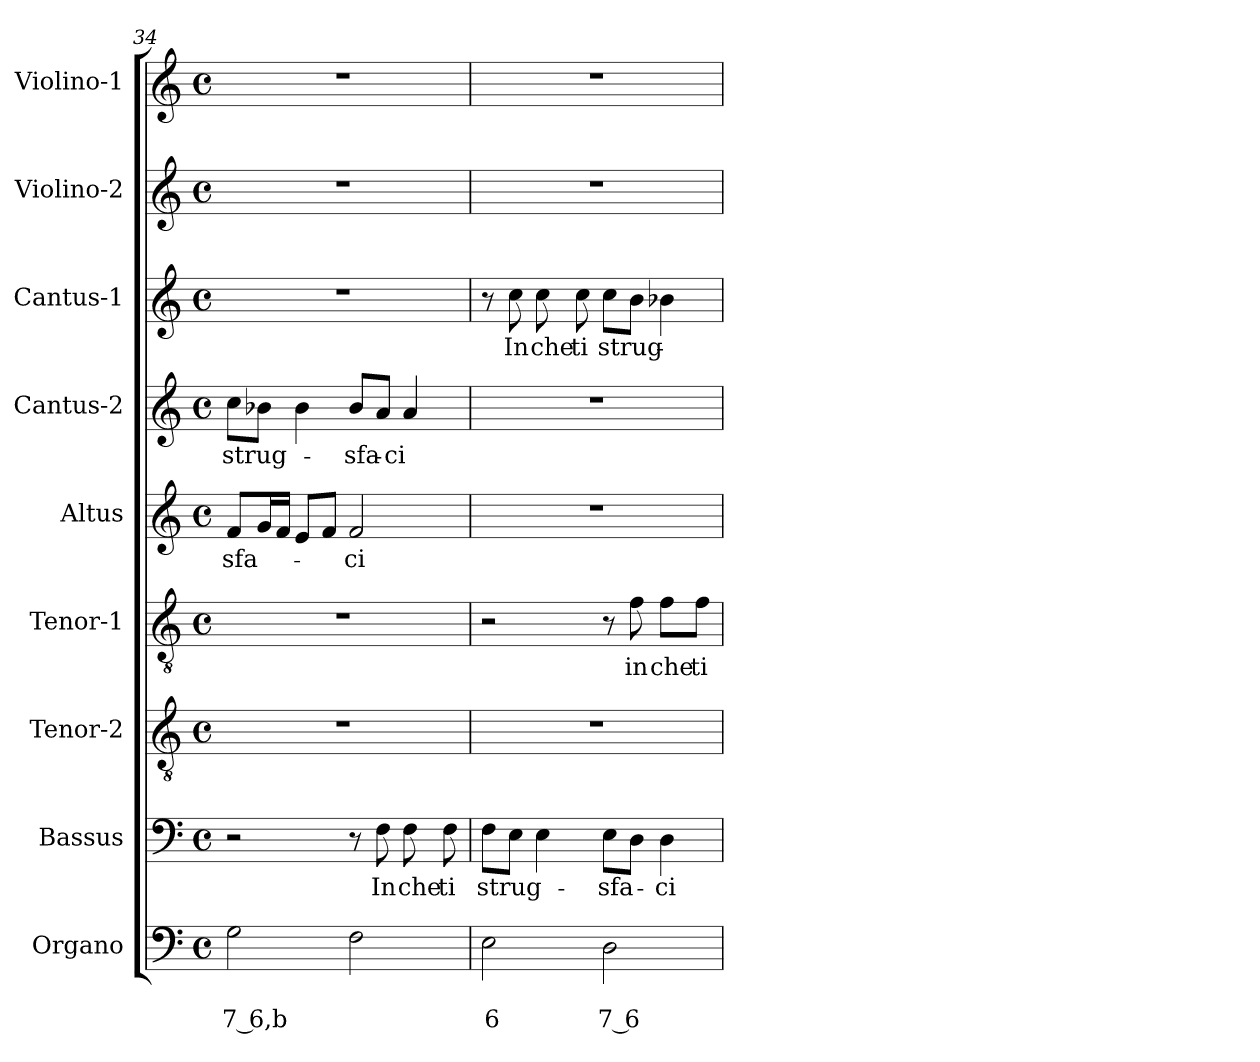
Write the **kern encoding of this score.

**kern	**text	**text	**kern	**text	**kern	**kern	**text	**kern	**text	**kern	**text	**kern	**text	**kern	**kern
*part9	*part9	*part9	*part8	*part8	*part7	*part6	*part6	*part5	*part5	*part4	*part4	*part3	*part3	*part2	*part1
*staff9	*staff9	*staff9	*staff8	*staff8	*staff7	*staff6	*staff6	*staff5	*staff5	*staff4	*staff4	*staff3	*staff3	*staff2	*staff1
*I"Organo	*	*	*I"Bassus	*	*I"Tenor-2	*I"Tenor-1	*	*I"Altus	*	*I"Cantus-2	*	*I"Cantus-1	*	*I"Violino-2	*I"Violino-1
*I'Og	*	*	*I'B	*	*I'T2	*I'T1	*	*I'A	*	*I'C2	*	*I'C1	*	*I'V2	*I'V1
*clefF4	*	*	*clefF4	*	*clefGv2	*clefGv2	*	*clefG2	*	*clefG2	*	*clefG2	*	*clefG2	*clefG2
*k[]	*	*	*k[]	*	*k[]	*k[]	*	*k[]	*	*k[]	*	*k[]	*	*k[]	*k[]
*C:	*	*	*C:	*	*C:	*C:	*	*C:	*	*C:	*	*C:	*	*C:	*C:
*M4/4	*	*	*M4/4	*	*M4/4	*M4/4	*	*M4/4	*	*M4/4	*	*M4/4	*	*M4/4	*M4/4
*met(c)	*	*	*met(c)	*	*met(c)	*met(c)	*	*met(c)	*	*met(c)	*	*met(c)	*	*met(c)	*met(c)
=34	=34	=34	=34	=34	=34	=34	=34	=34	=34	=34	=34	=34	=34	=34	=34
!	!	!LO:LY:b	!	!	!	!	!	!	!	!	!	!	!	!	!
!	!	!	!	!	!	!	!	!	!LO:LY:b	!	!	!	!	!	!
!	!	!	!	!	!	!	!	!	!	!	!LO:LY:b	!	!	!	!
2G\	.	7 6,b	2r	.	1r	1r	.	8f/L	-sfa-	8cc\L	strug-	1r	.	1r	1r
.	.	.	.	.	.	.	.	16g/L	.	8b-X\J	.	.	.	.	.
.	.	.	.	.	.	.	.	16f/JJ	.	.	.	.	.	.	.
.	.	.	.	.	.	.	.	8e/L	.	4b-\	.	.	.	.	.
.	.	.	.	.	.	.	.	8f/J	.	.	.	.	.	.	.
!	!	!	!	!	!	!	!	!	!LO:LY:b	!	!	!	!	!	!
!	!	!	!	!	!	!	!	!	!	!	!LO:LY:b	!	!	!	!
2F\	.	.	8r	.	.	.	.	2f/	-ci	8b-/L	-sfa-	.	.	.	.
!	!	!	!	!LO:LY:b	!	!	!	!	!	!	!	!	!	!	!
.	.	.	8F\	In	.	.	.	.	.	8a/J	.	.	.	.	.
!	!	!	!	!LO:LY:b	!	!	!	!	!	!	!	!	!	!	!
!	!	!	!	!	!	!	!	!	!	!	!LO:LY:b	!	!	!	!
.	.	.	8F\	che	.	.	.	.	.	4a/	-ci	.	.	.	.
!	!	!	!	!LO:LY:b	!	!	!	!	!	!	!	!	!	!	!
.	.	.	8F\	ti	.	.	.	.	.	.	.	.	.	.	.
!!LO:PB:g=z
=35	=35	=35	=35	=35	=35	=35	=35	=35	=35	=35	=35	=35	=35	=35	=35
!	!	!LO:LY:b	!	!	!	!	!	!	!	!	!	!	!	!	!
!	!	!	!	!LO:LY:b	!	!	!	!	!	!	!	!	!	!	!
2E\	.	6	8F\L	strug-	1r	2r	.	1r	.	1r	.	8r	.	1r	1r
!	!	!	!	!	!	!	!	!	!	!	!	!	!LO:LY:b	!	!
.	.	.	8E\J	.	.	.	.	.	.	.	.	8cc\	In	.	.
!	!	!	!	!	!	!	!	!	!	!	!	!	!LO:LY:b	!	!
.	.	.	4E\	.	.	.	.	.	.	.	.	8cc\	che	.	.
!	!	!	!	!	!	!	!	!	!	!	!	!	!LO:LY:b	!	!
.	.	.	.	.	.	.	.	.	.	.	.	8cc\	ti	.	.
!	!	!LO:LY:b	!	!	!	!	!	!	!	!	!	!	!	!	!
!	!	!	!	!LO:LY:b	!	!	!	!	!	!	!	!	!	!	!
!	!	!	!	!	!	!	!	!	!	!	!	!	!LO:LY:b	!	!
2D\	.	7 6	8E\L	-sfa-	.	8r	.	.	.	.	.	8cc\L	strug-	.	.
!	!	!	!	!	!	!	!LO:LY:b	!	!	!	!	!	!	!	!
.	.	.	8D\J	.	.	8f\	in	.	.	.	.	8b\J	.	.	.
!	!	!	!	!LO:LY:b	!	!	!	!	!	!	!	!	!	!	!
!	!	!	!	!	!	!	!LO:LY:b	!	!	!	!	!	!	!	!
.	.	.	4D\	-ci	.	8f\L	che	.	.	.	.	4b-X\	.	.	.
!	!	!	!	!	!	!	!LO:LY:b	!	!	!	!	!	!	!	!
.	.	.	.	.	.	8f\J	ti	.	.	.	.	.	.	.	.
=	=	=	=	=	=	=	=	=	=	=	=	=	=	=	=
*-	*-	*-	*-	*-	*-	*-	*-	*-	*-	*-	*-	*-	*-	*-	*-
